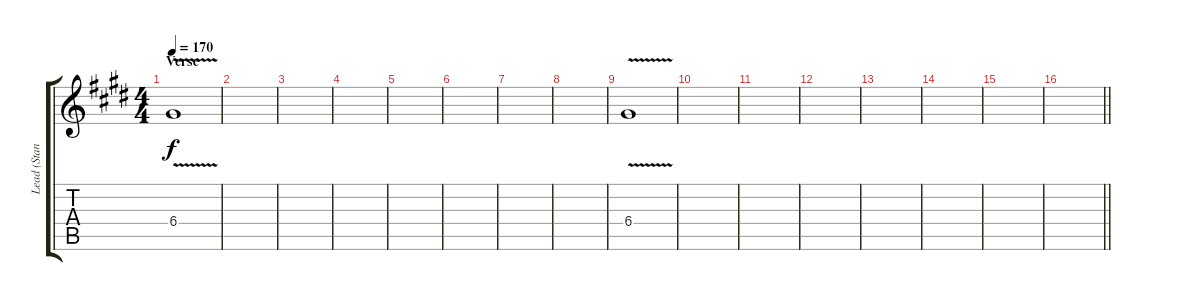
\track ("Lead (Standard tuning)" "Lead (Stan") {mute instrument overdrivenguitar}
\staff {score tabs}
\tuning (E4 B3 G3 D3 A2 E2) {hide}
\ts (4 4)
\section ("" "Verse")
\tempo 170
\clef g2
\ks c#minor
6.4{v}.1{dy f} |
|
|
|
|
|
|
|
6.4{v}.1 |
|
|
|
|
|
|
\barLineRight lightlight
